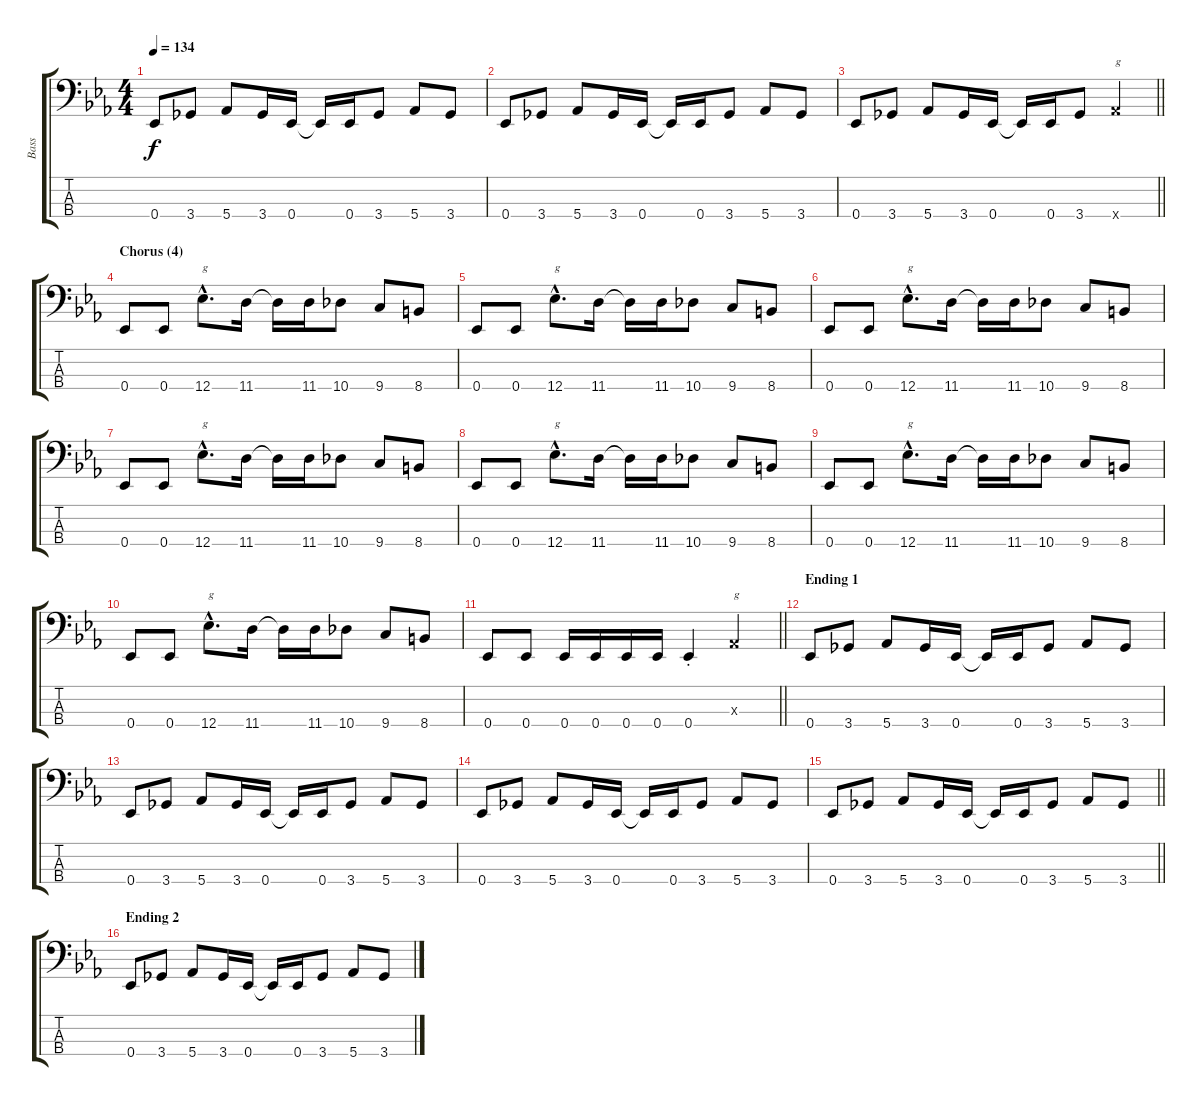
\track ("Bass" "Bass") {instrument electricbasspick}
\staff {score tabs}
\tuning (Gb2 Db2 Ab1 Eb1) {hide}
\ts (4 4)
\tempo 134
\clef f4
\ks eb
0.4.8{dy f} 3.4.8 5.4.8 3.4.16 0.4.16 0.4{t}.16 0.4.16 3.4.8 5.4.8 3.4.8 |
0.4.8 3.4.8 5.4.8 3.4.16 0.4.16 0.4{t}.16 0.4.16 3.4.8 5.4.8 3.4.8 |
\barLineRight lightlight
0.4.8 3.4.8 5.4.8 3.4.16 0.4.16 0.4{t}.16 0.4.16 3.4.8 5.4{x}.4{txt "g"} |
\section ("" "Chorus (4)")
0.4.8 0.4.8 12.4{hac}.8{d txt "g"} 11.4.16 11.4{t}.16 11.4.16 10.4.8 9.4.8 8.4.8 |
0.4.8 0.4.8 12.4{hac}.8{d txt "g"} 11.4.16 11.4{t}.16 11.4.16 10.4.8 9.4.8 8.4.8 |
0.4.8 0.4.8 12.4{hac}.8{d txt "g"} 11.4.16 11.4{t}.16 11.4.16 10.4.8 9.4.8 8.4.8 |
0.4.8 0.4.8 12.4{hac}.8{d txt "g"} 11.4.16 11.4{t}.16 11.4.16 10.4.8 9.4.8 8.4.8 |
0.4.8 0.4.8 12.4{hac}.8{d txt "g"} 11.4.16 11.4{t}.16 11.4.16 10.4.8 9.4.8 8.4.8 |
0.4.8 0.4.8 12.4{hac}.8{d txt "g"} 11.4.16 11.4{t}.16 11.4.16 10.4.8 9.4.8 8.4.8 |
0.4.8 0.4.8 12.4{hac}.8{d txt "g"} 11.4.16 11.4{t}.16 11.4.16 10.4.8 9.4.8 8.4.8 |
\barLineRight lightlight
0.4.8 0.4.8 0.4.16 0.4.16 0.4.16 0.4.16 0.4{st}.4 0.3{x}.4{txt "g"} |
\section ("" "Ending 1")
0.4.8 3.4.8 5.4.8 3.4.16 0.4.16 0.4{t}.16 0.4.16 3.4.8 5.4.8 3.4.8 |
0.4.8 3.4.8 5.4.8 3.4.16 0.4.16 0.4{t}.16 0.4.16 3.4.8 5.4.8 3.4.8 |
0.4.8 3.4.8 5.4.8 3.4.16 0.4.16 0.4{t}.16 0.4.16 3.4.8 5.4.8 3.4.8 |
\barLineRight lightlight
0.4.8 3.4.8 5.4.8 3.4.16 0.4.16 0.4{t}.16 0.4.16 3.4.8 5.4.8 3.4.8 |
\section ("" "Ending 2")
0.4.8 3.4.8 5.4.8 3.4.16 0.4.16 0.4{t}.16 0.4.16 3.4.8 5.4.8 3.4.8
